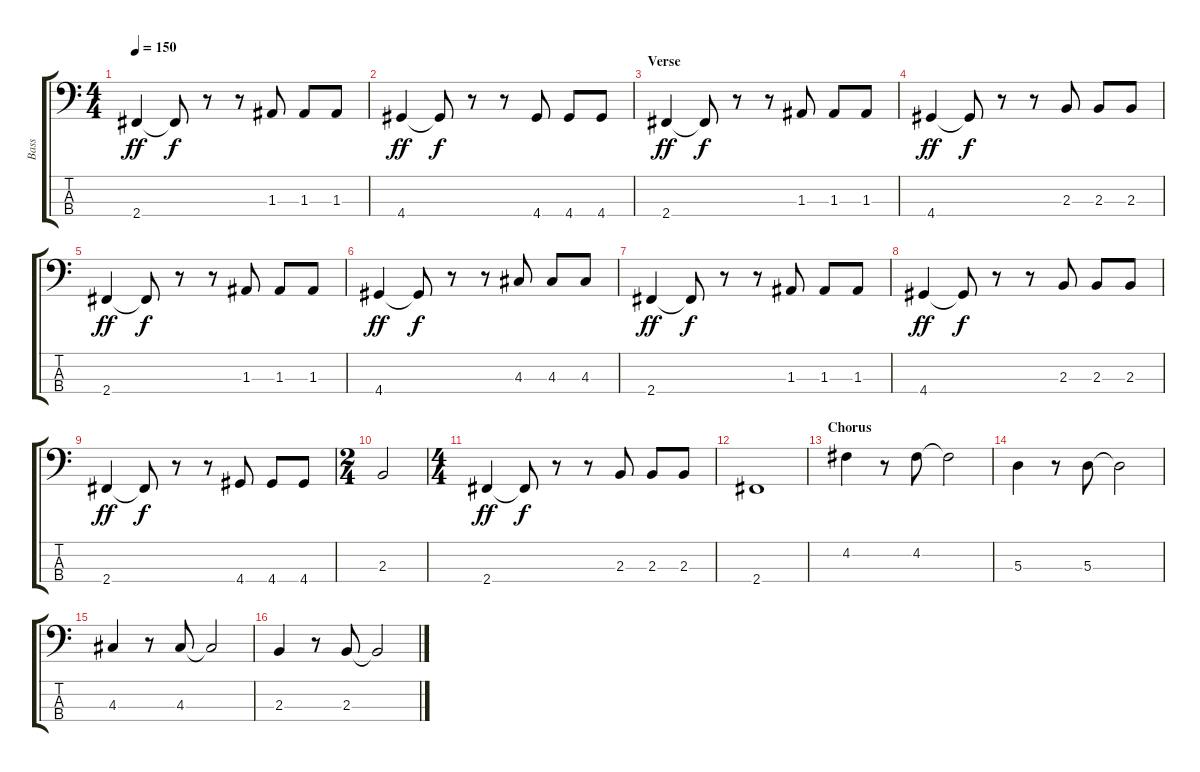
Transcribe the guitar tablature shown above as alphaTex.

\track ("Bass" "Bass") {instrument electricbasspick}
\staff {score tabs}
\tuning (G2 D2 A1 E1) {hide}
\ts (4 4)
\tempo 150
\clef f4
\ks c
2.4.4{dy ff} 2.4{t}.8{dy f} r.8 r.8 1.3.8 1.3.8 1.3.8 |
4.4.4{dy ff} 4.4{t}.8{dy f} r.8 r.8 4.4.8 4.4.8 4.4.8 |
\section ("" "Verse")
2.4.4{dy ff} 2.4{t}.8{dy f} r.8 r.8 1.3.8 1.3.8 1.3.8 |
4.4.4{dy ff} 4.4{t}.8{dy f} r.8 r.8 2.3.8 2.3.8 2.3.8 |
2.4.4{dy ff} 2.4{t}.8{dy f} r.8 r.8 1.3.8 1.3.8 1.3.8 |
4.4.4{dy ff} 4.4{t}.8{dy f} r.8 r.8 4.3.8 4.3.8 4.3.8 |
2.4.4{dy ff} 2.4{t}.8{dy f} r.8 r.8 1.3.8 1.3.8 1.3.8 |
4.4.4{dy ff} 4.4{t}.8{dy f} r.8 r.8 2.3.8 2.3.8 2.3.8 |
2.4.4{dy ff} 2.4{t}.8{dy f} r.8 r.8 4.4.8 4.4.8 4.4.8 |
\ts (2 4)
2.3.2 |
\ts (4 4)
2.4.4{dy ff} 2.4{t}.8{dy f} r.8 r.8 2.3.8 2.3.8 2.3.8 |
2.4.1 |
\section ("" "Chorus")
4.2.4 r.8 4.2.8 4.2{t}.2 |
5.3.4 r.8 5.3.8 5.3{t}.2 |
4.3.4 r.8 4.3.8 4.3{t}.2 |
2.3.4 r.8 2.3.8 2.3{t}.2
